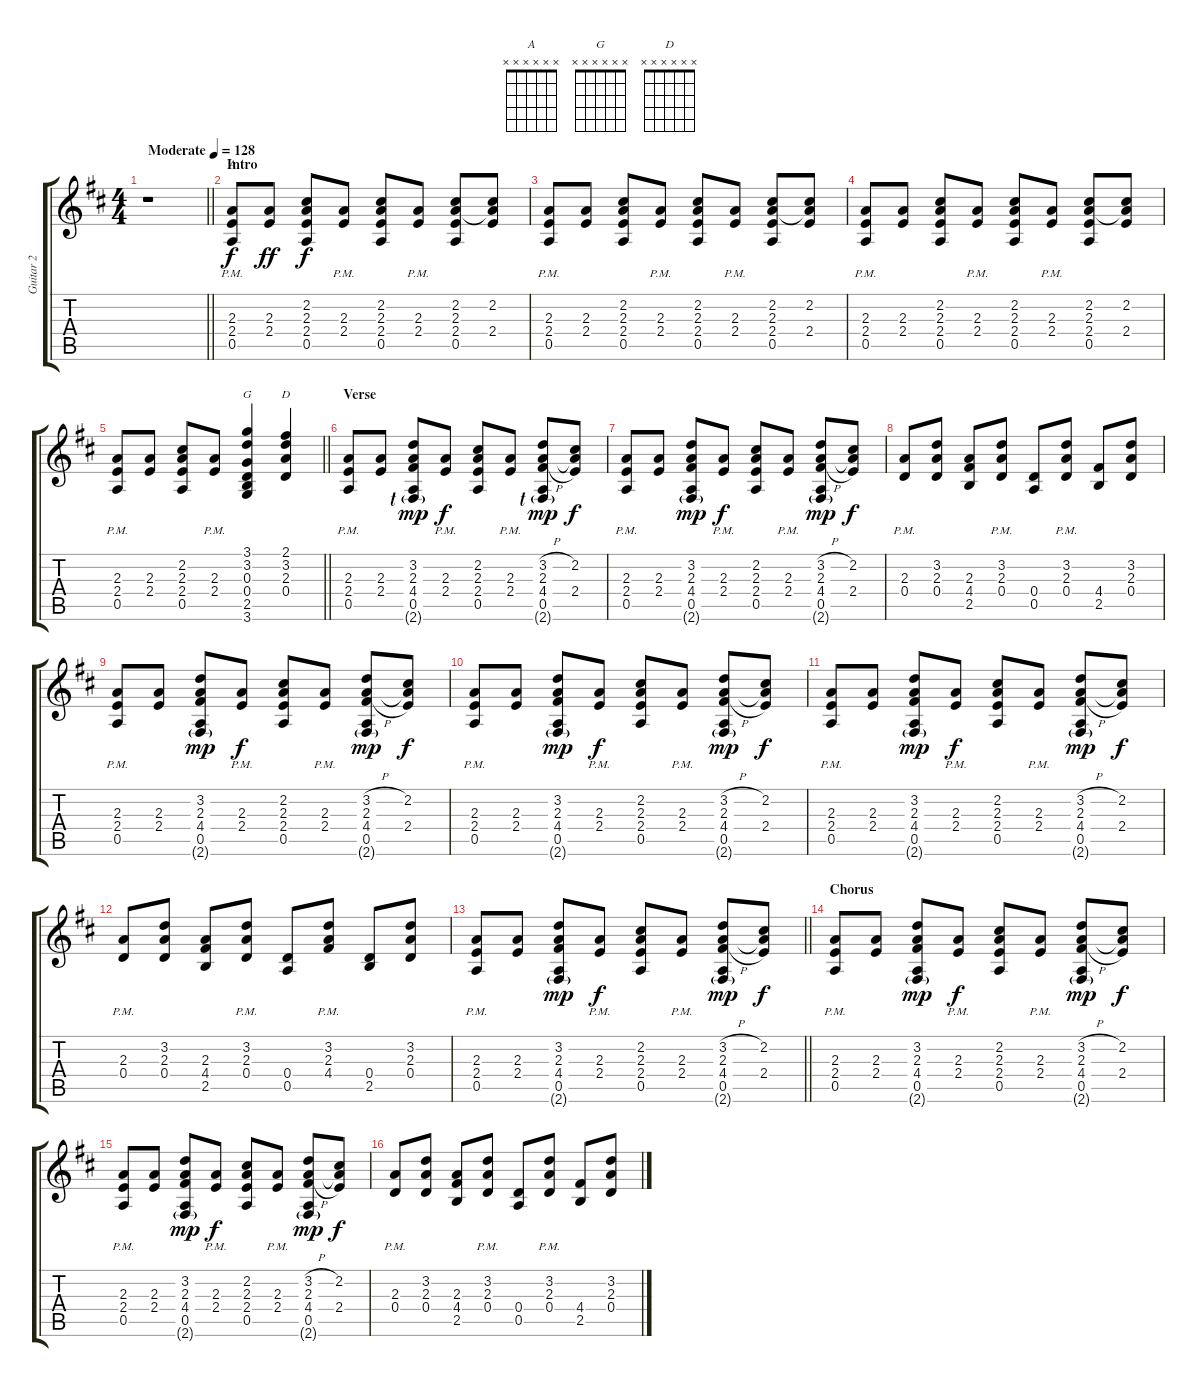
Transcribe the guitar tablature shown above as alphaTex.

\track ("Guitar 2" "Guitar 2") {instrument electricguitarclean}
\staff {score tabs}
\tuning (E4 B3 G3 D3 A2 E2) {hide}
\chord ("A" x x x x x x)
\chord ("G" x x x x x x)
\chord ("D" x x x x x x)
\ts (4 4)
\tempo (128 "Moderate")
\clef g2
\barLineRight lightlight
\ks d
r.1{dy f instrument electricguitarclean} |
\section ("" "Intro")
(2.3{pm} 2.4{pm} 0.5{pm}).8{ch "A" volume 3} (2.3 2.4).8{dy ff} (2.2 2.3 2.4 0.5).8{dy f volume 12} (2.3{pm} 2.4{pm}).8 (2.2 2.3 2.4 0.5).8 (2.3{pm} 2.4{pm}).8 (2.2 2.3 2.4 0.5).8 (2.2 2.3{t} 2.4).8 |
(2.3{pm} 2.4{pm} 0.5{pm}).8 (2.3 2.4).8 (2.2 2.3 2.4 0.5).8 (2.3{pm} 2.4{pm}).8 (2.2 2.3 2.4 0.5).8 (2.3{pm} 2.4{pm}).8 (2.2 2.3 2.4 0.5).8 (2.2 2.3{t} 2.4).8 |
(2.3{pm} 2.4{pm} 0.5{pm}).8 (2.3 2.4).8 (2.2 2.3 2.4 0.5).8 (2.3{pm} 2.4{pm}).8 (2.2 2.3 2.4 0.5).8 (2.3{pm} 2.4{pm}).8 (2.2 2.3 2.4 0.5).8 (2.2 2.3{t} 2.4).8 |
\barLineRight lightlight
(2.3{pm} 2.4{pm} 0.5{pm}).8 (2.3 2.4).8 (2.2 2.3 2.4 0.5).8 (2.3{pm} 2.4{pm}).8 (3.1 3.2 0.3 0.4 2.5 3.6).4{ch "G"} (2.1 3.2 2.3 0.4).4{ch "D"} |
\section ("" "Verse")
(2.3{pm} 2.4{pm} 0.5{pm}).8 (2.3 2.4).8 (3.2 2.3 4.4 0.5 2.6{g lf 1}).8{dy mp} (2.3{pm} 2.4{pm}).8{dy f} (2.2 2.3 2.4 0.5).8 (2.3{pm} 2.4{pm}).8 (3.2{h} 2.3 4.4{h} 0.5 2.6{g lf 1}).8{dy mp} (2.2 2.3{t} 2.4).8{dy f} |
(2.3{pm} 2.4{pm} 0.5{pm}).8 (2.3 2.4).8 (3.2 2.3 4.4 0.5 2.6{g}).8{dy mp} (2.3{pm} 2.4{pm}).8{dy f} (2.2 2.3 2.4 0.5).8 (2.3{pm} 2.4{pm}).8 (3.2{h} 2.3 4.4{h} 0.5 2.6{g}).8{dy mp} (2.2 2.3{t} 2.4).8{dy f} |
(2.3{pm} 0.4{pm}).8 (3.2 2.3 0.4).8 (2.3 4.4 2.5).8 (3.2{pm} 2.3{pm} 0.4{pm}).8 (0.4 0.5).8 (3.2{pm} 2.3{pm} 0.4{pm}).8 (4.4 2.5).8 (3.2 2.3 0.4).8 |
(2.3{pm} 2.4{pm} 0.5{pm}).8 (2.3 2.4).8 (3.2 2.3 4.4 0.5 2.6{g}).8{dy mp} (2.3{pm} 2.4{pm}).8{dy f} (2.2 2.3 2.4 0.5).8 (2.3{pm} 2.4{pm}).8 (3.2{h} 2.3 4.4{h} 0.5 2.6{g}).8{dy mp} (2.2 2.3{t} 2.4).8{dy f} |
(2.3{pm} 2.4{pm} 0.5{pm}).8 (2.3 2.4).8 (3.2 2.3 4.4 0.5 2.6{g}).8{dy mp} (2.3{pm} 2.4{pm}).8{dy f} (2.2 2.3 2.4 0.5).8 (2.3{pm} 2.4{pm}).8 (3.2{h} 2.3 4.4{h} 0.5 2.6{g}).8{dy mp} (2.2 2.3{t} 2.4).8{dy f} |
(2.3{pm} 2.4{pm} 0.5{pm}).8 (2.3 2.4).8 (3.2 2.3 4.4 0.5 2.6{g}).8{dy mp} (2.3{pm} 2.4{pm}).8{dy f} (2.2 2.3 2.4 0.5).8 (2.3{pm} 2.4{pm}).8 (3.2{h} 2.3 4.4{h} 0.5 2.6{g}).8{dy mp} (2.2 2.3{t} 2.4).8{dy f} |
(2.3{pm} 0.4{pm}).8 (3.2 2.3 0.4).8 (2.3 4.4 2.5).8 (3.2{pm} 2.3{pm} 0.4{pm}).8 (0.4 0.5).8 (3.2{pm} 2.3{pm} 4.4{pm}).8 (0.4 2.5).8 (3.2 2.3 0.4).8 |
\barLineRight lightlight
(2.3{pm} 2.4{pm} 0.5{pm}).8 (2.3 2.4).8 (3.2 2.3 4.4 0.5 2.6{g}).8{dy mp} (2.3{pm} 2.4{pm}).8{dy f} (2.2 2.3 2.4 0.5).8 (2.3{pm} 2.4{pm}).8 (3.2{h} 2.3 4.4{h} 0.5 2.6{g}).8{dy mp} (2.2 2.3{t} 2.4).8{dy f} |
\section ("" "Chorus")
(2.3{pm} 2.4{pm} 0.5{pm}).8 (2.3 2.4).8 (3.2 2.3 4.4 0.5 2.6{g}).8{dy mp} (2.3{pm} 2.4{pm}).8{dy f} (2.2 2.3 2.4 0.5).8 (2.3{pm} 2.4{pm}).8 (3.2{h} 2.3 4.4{h} 0.5 2.6{g}).8{dy mp} (2.2 2.3{t} 2.4).8{dy f} |
(2.3{pm} 2.4{pm} 0.5{pm}).8 (2.3 2.4).8 (3.2 2.3 4.4 0.5 2.6{g}).8{dy mp} (2.3{pm} 2.4{pm}).8{dy f} (2.2 2.3 2.4 0.5).8 (2.3{pm} 2.4{pm}).8 (3.2{h} 2.3 4.4{h} 0.5 2.6{g}).8{dy mp} (2.2 2.3{t} 2.4).8{dy f} |
(2.3{pm} 0.4{pm}).8 (3.2 2.3 0.4).8 (2.3 4.4 2.5).8 (3.2{pm} 2.3{pm} 0.4{pm}).8 (0.4 0.5).8 (3.2{pm} 2.3{pm} 0.4{pm}).8 (4.4 2.5).8 (3.2 2.3 0.4).8
